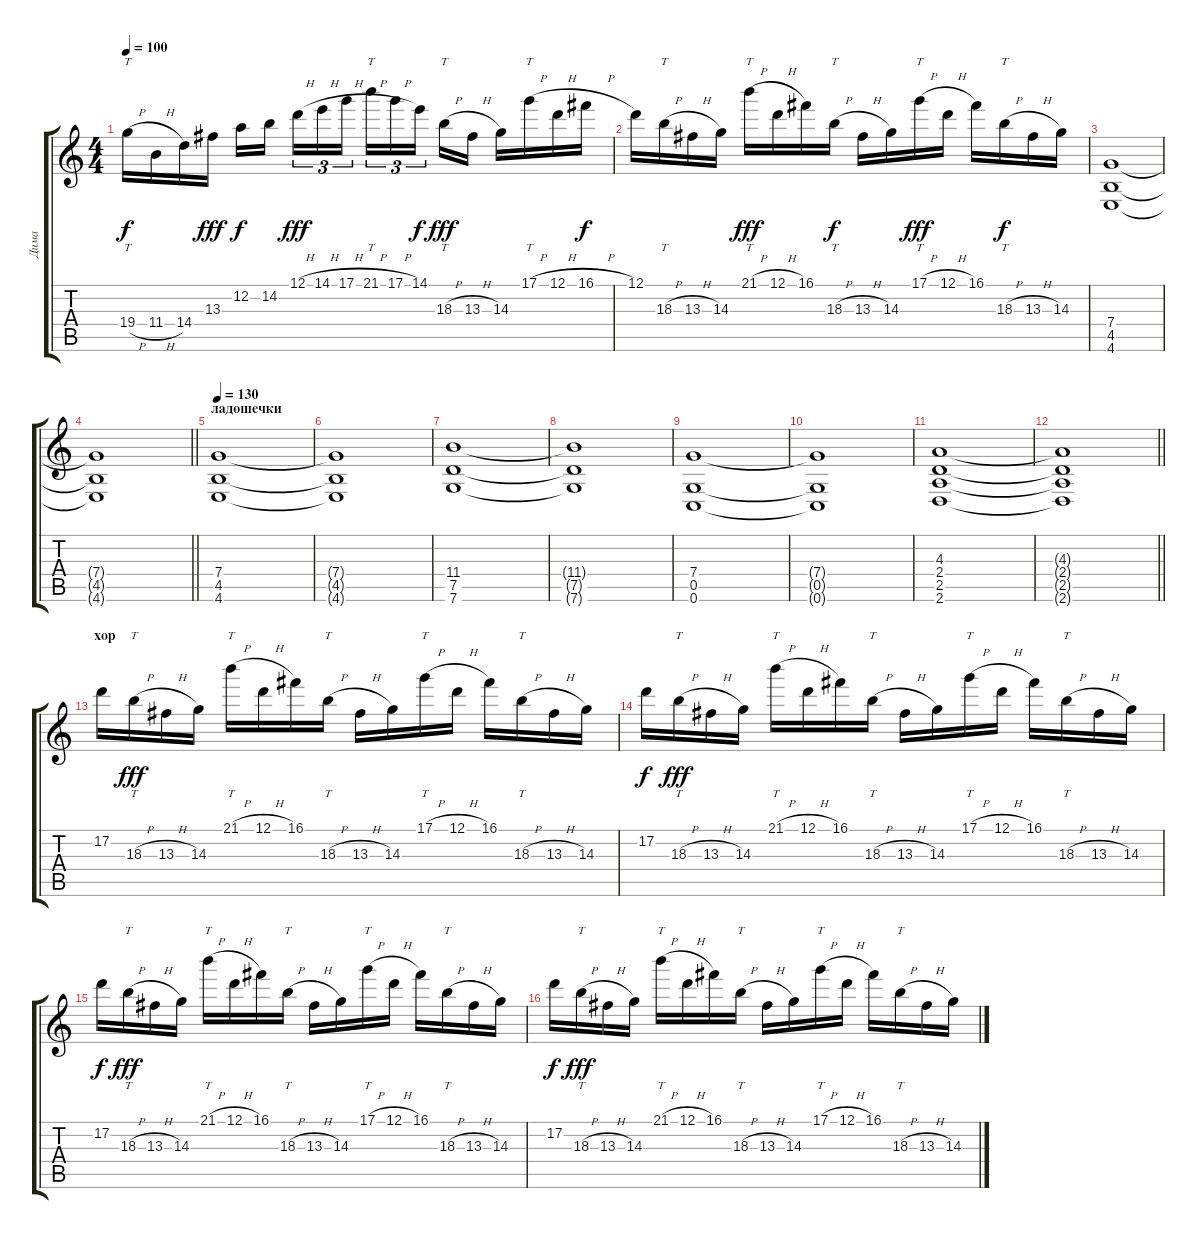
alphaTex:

\track ("Дима" "Дима") {instrument distortionguitar}
\staff {score tabs}
\tuning (D4 A3 F3 C3 G2 C2) {hide}
\ts (4 4)
\tempo 100
\clef g2
\ks c
19.4{h}.16{tt dy f} 11.4{h}.16 14.4.16 13.3.16{dy fff} 12.2.16{dy f} 14.2.16{beam splitsecondary} 12.1{h}.16{tu (3 2) dy fff} 14.1{h}.16{tu (3 2)} 17.1{h}.16{tu (3 2)} 21.1{h}.16{tt tu (3 2)} 17.1{h}.16{tu (3 2)} 14.1.16{tu (3 2) dy f beam splitsecondary} 18.3{h}.16{tt dy fff} 13.3{h}.16 14.3.16 17.1{h}.16{tt} 12.1{h}.16 16.1{h}.16{dy f} |
12.1.16 18.3{h}.16{tt} 13.3{h}.16 14.3.16 21.1{h}.16{tt dy fff} 12.1{h}.16 16.1.16 18.3{h}.16{tt dy f} 13.3{h}.16 14.3.16 17.1{h}.16{tt dy fff} 12.1{h}.16 16.1.16 18.3{h}.16{tt dy f} 13.3{h}.16 14.3.16 |
(7.4 4.5 4.6).1 |
\barLineRight lightlight
(7.4{t} 4.5{t} 4.6{t}).1 |
\section ("" "ладошечки")
\tempo 130
(7.4 4.5 4.6).1 |
(7.4{t} 4.5{t} 4.6{t}).1 |
(11.4 7.5 7.6).1 |
(11.4{t} 7.5{t} 7.6{t}).1 |
(7.4 0.5 0.6).1 |
(7.4{t} 0.5{t} 0.6{t}).1 |
(4.3 2.4 2.5 2.6).1 |
\barLineRight lightlight
(4.3{t} 2.4{t} 2.5{t} 2.6{t}).1 |
\section ("" "хор")
17.2.16 18.3{h}.16{tt dy fff} 13.3{h}.16 14.3.16 21.1{h}.16{tt} 12.1{h}.16 16.1.16 18.3{h}.16{tt} 13.3{h}.16 14.3.16 17.1{h}.16{tt} 12.1{h}.16 16.1.16 18.3{h}.16{tt} 13.3{h}.16 14.3.16 |
17.2.16{dy f} 18.3{h}.16{tt dy fff} 13.3{h}.16 14.3.16 21.1{h}.16{tt} 12.1{h}.16 16.1.16 18.3{h}.16{tt} 13.3{h}.16 14.3.16 17.1{h}.16{tt} 12.1{h}.16 16.1.16 18.3{h}.16{tt} 13.3{h}.16 14.3.16 |
17.2.16{dy f} 18.3{h}.16{tt dy fff} 13.3{h}.16 14.3.16 21.1{h}.16{tt} 12.1{h}.16 16.1.16 18.3{h}.16{tt} 13.3{h}.16 14.3.16 17.1{h}.16{tt} 12.1{h}.16 16.1.16 18.3{h}.16{tt} 13.3{h}.16 14.3.16 |
17.2.16{dy f} 18.3{h}.16{tt dy fff} 13.3{h}.16 14.3.16 21.1{h}.16{tt} 12.1{h}.16 16.1.16 18.3{h}.16{tt} 13.3{h}.16 14.3.16 17.1{h}.16{tt} 12.1{h}.16 16.1.16 18.3{h}.16{tt} 13.3{h}.16 14.3.16
